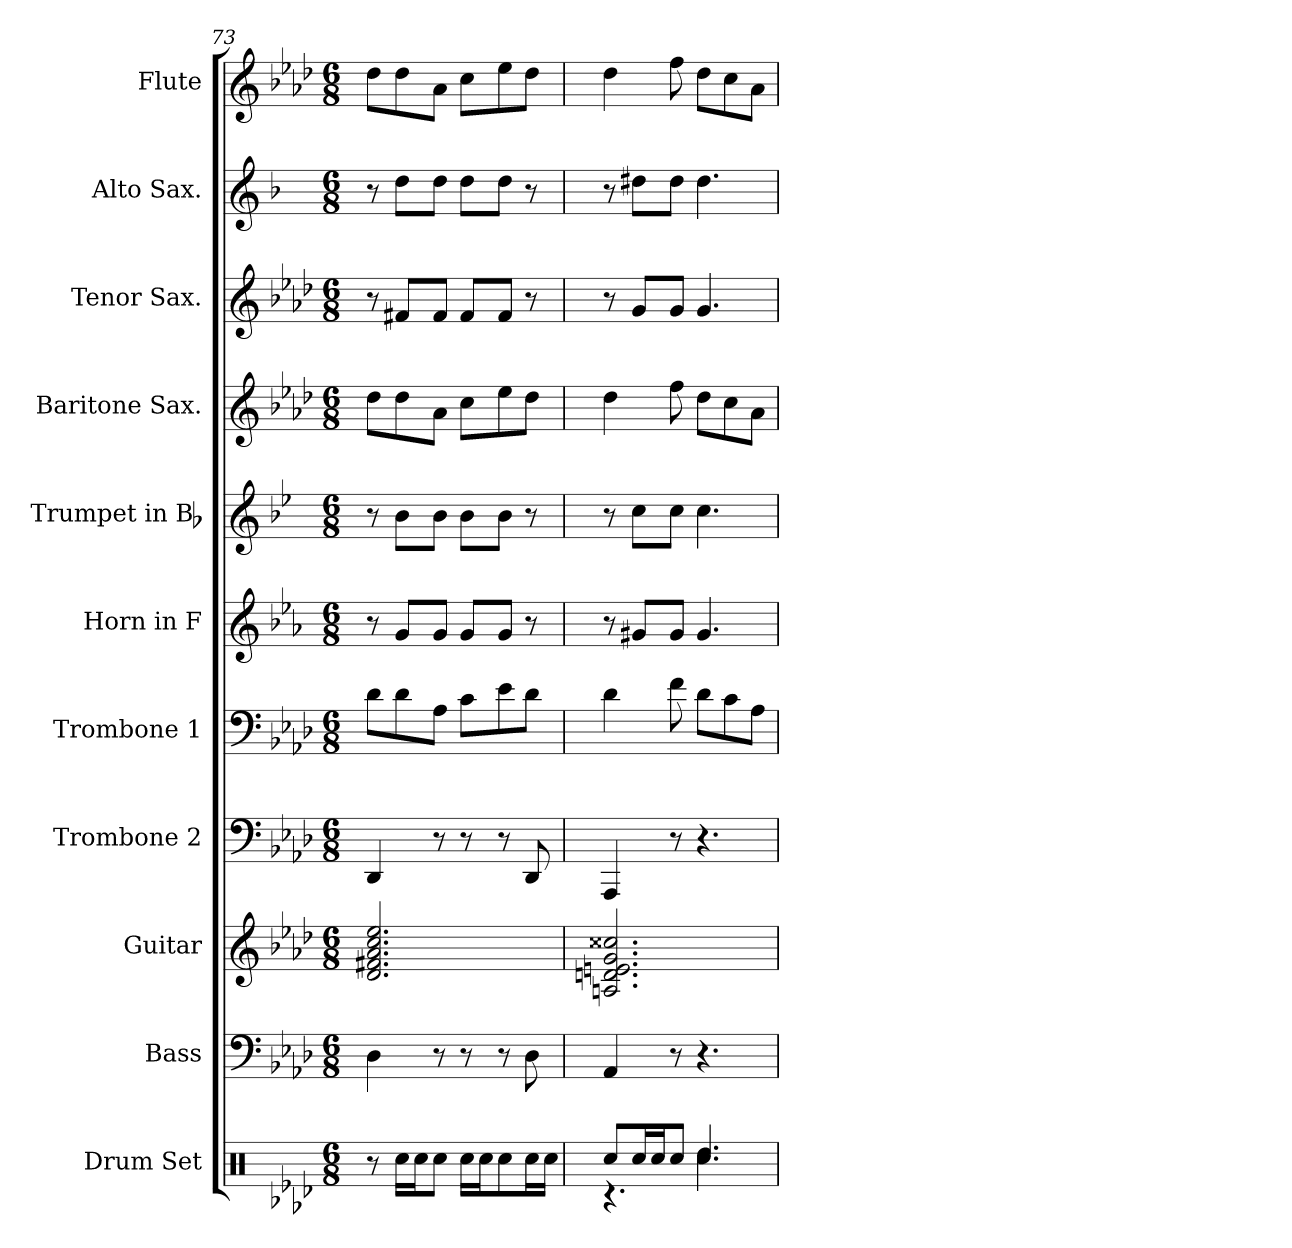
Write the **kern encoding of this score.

**kern	**kern	**kern	**kern	**kern	**kern	**kern	**kern	**kern	**kern	**kern
*part11	*part10	*part9	*part8	*part7	*part6	*part5	*part4	*part3	*part2	*part1
*staff11	*staff10	*staff9	*staff8	*staff7	*staff6	*staff5	*staff4	*staff3	*staff2	*staff1
*I"Drum Set	*I"Bass	*I"Guitar	*I"Trombone 2	*I"Trombone 1	*I"Horn in F	*I"Trumpet in Bb	*I"Baritone Sax.	*I"Tenor Sax.	*I"Alto Sax.	*I"Flute
*I'D. S.	*I'Bass	*I'Gtr.	*I'Tbn. 2	*I'Tbn. 1	*I'Hn.	*	*I'B. Sx.	*I'T. Sx.	*I'A. Sx.	*I'Fl.
*clefX	*clefF4	*clefG2	*clefF4	*clefF4	*clefG2	*clefG2	*clefG2	*clefG2	*clefG2	*clefG2
*	*ITrd7c12	*ITrd7c12	*	*	*ITrd4c7	*ITrd1c2	*ITrd12c21	*ITrd8c14	*ITrd5c9	*
*k[b-e-a-d-]	*k[b-e-a-d-]	*k[b-e-a-d-]	*k[b-e-a-d-]	*k[b-e-a-d-]	*k[b-e-a-d-]	*k[b-e-a-d-]	*k[b-e-a-d-]	*k[b-e-a-d-]	*k[b-e-a-d-]	*k[b-e-a-d-]
*f:	*f:	*f:	*f:	*f:	*f:	*f:	*f:	*f:	*f:	*f:
*M6/8	*M6/8	*M6/8	*M6/8	*M6/8	*M6/8	*M6/8	*M6/8	*M6/8	*M6/8	*M6/8
=73	=73	=73	=73	=73	=73	=73	=73	=73	=73	=73
8r	4DD-\	2.D-/ 2.F#X/ 2.A-/ 2.c/ 2.e-/	4DD-/	8d-\L	8r	8r	8d-\L	8r	8r	8dd-\L
!LO:N:head=solid	!	!	!	!	!	!	!	!	!	!
16Rcc\LL	.	.	.	8d-\	8c/L	8a-\L	8d-\	8F#X/L	8f\L	8dd-\
!LO:N:head=solid	!	!	!	!	!	!	!	!	!	!
16Rcc\J	.	.	.	.	.	.	.	.	.	.
!LO:N:head=solid	!	!	!	!	!	!	!	!	!	!
8Rcc\J	8r	.	8r	8A-\J	8c/J	8a-\J	8A-\J	8F#/J	8f\J	8a-\J
!LO:N:head=solid	!	!	!	!	!	!	!	!	!	!
16Rcc\LL	8r	.	8r	8c\L	8c/L	8a-\L	8c\L	8F#/L	8f\L	8cc\L
!LO:N:head=solid	!	!	!	!	!	!	!	!	!	!
16Rcc\J	.	.	.	.	.	.	.	.	.	.
!LO:N:head=solid	!	!	!	!	!	!	!	!	!	!
8Rcc\	8r	.	8r	8e-\	8c/J	8a-\J	8e-\	8F#/J	8f\J	8ee-\
!LO:N:head=solid	!	!	!	!	!	!	!	!	!	!
16Rcc\L	8DD-\	.	8DD-/	8d-\J	8r	8r	8d-\J	8r	8r	8dd-\J
!LO:N:head=solid	!	!	!	!	!	!	!	!	!	!
16Rcc\JJ	.	.	.	.	.	.	.	.	.	.
=74	=74	=74	=74	=74	=74	=74	=74	=74	=74	=74
!LO:N:head=solid	!	!	!	!	!	!	!	!	!	!
*^	*	*	*	*	*	*	*	*	*	*
8Rcc/L	4.rc	4AAA-/	2.AAn/ 2.Dn/ 2.En/ 2.G/ 2.c##X/	4AAA-/	4d-\	8r	8r	4d-\	8r	8r	4dd-\
!LO:N:head=solid	!	!	!	!	!	!	!	!	!	!	!
16Rcc/L	.	.	.	.	.	8c#X/L	8b-\L	.	8G/L	8f#X\L	.
!LO:N:head=solid	!	!	!	!	!	!	!	!	!	!	!
16Rcc/J	.	.	.	.	.	.	.	.	.	.	.
!LO:N:head=solid	!	!	!	!	!	!	!	!	!	!	!
8Rcc/J	.	8r	.	8r	8f\	8c#/J	8b-\J	8f\	8G/J	8f#\J	8ff\
4.Rcc/	4.Rdd\	4.r	.	4.r	8d-\L	4.c#/	4.b-\	8d-\L	4.G/	4.f#\	8dd-\L
.	.	.	.	.	8c\	.	.	8c\	.	.	8cc\
.	.	.	.	.	8A-\J	.	.	8A-\J	.	.	8a-\J
*v	*v	*	*	*	*	*	*	*	*	*	*
=	=	=	=	=	=	=	=	=	=	=
*-	*-	*-	*-	*-	*-	*-	*-	*-	*-	*-
